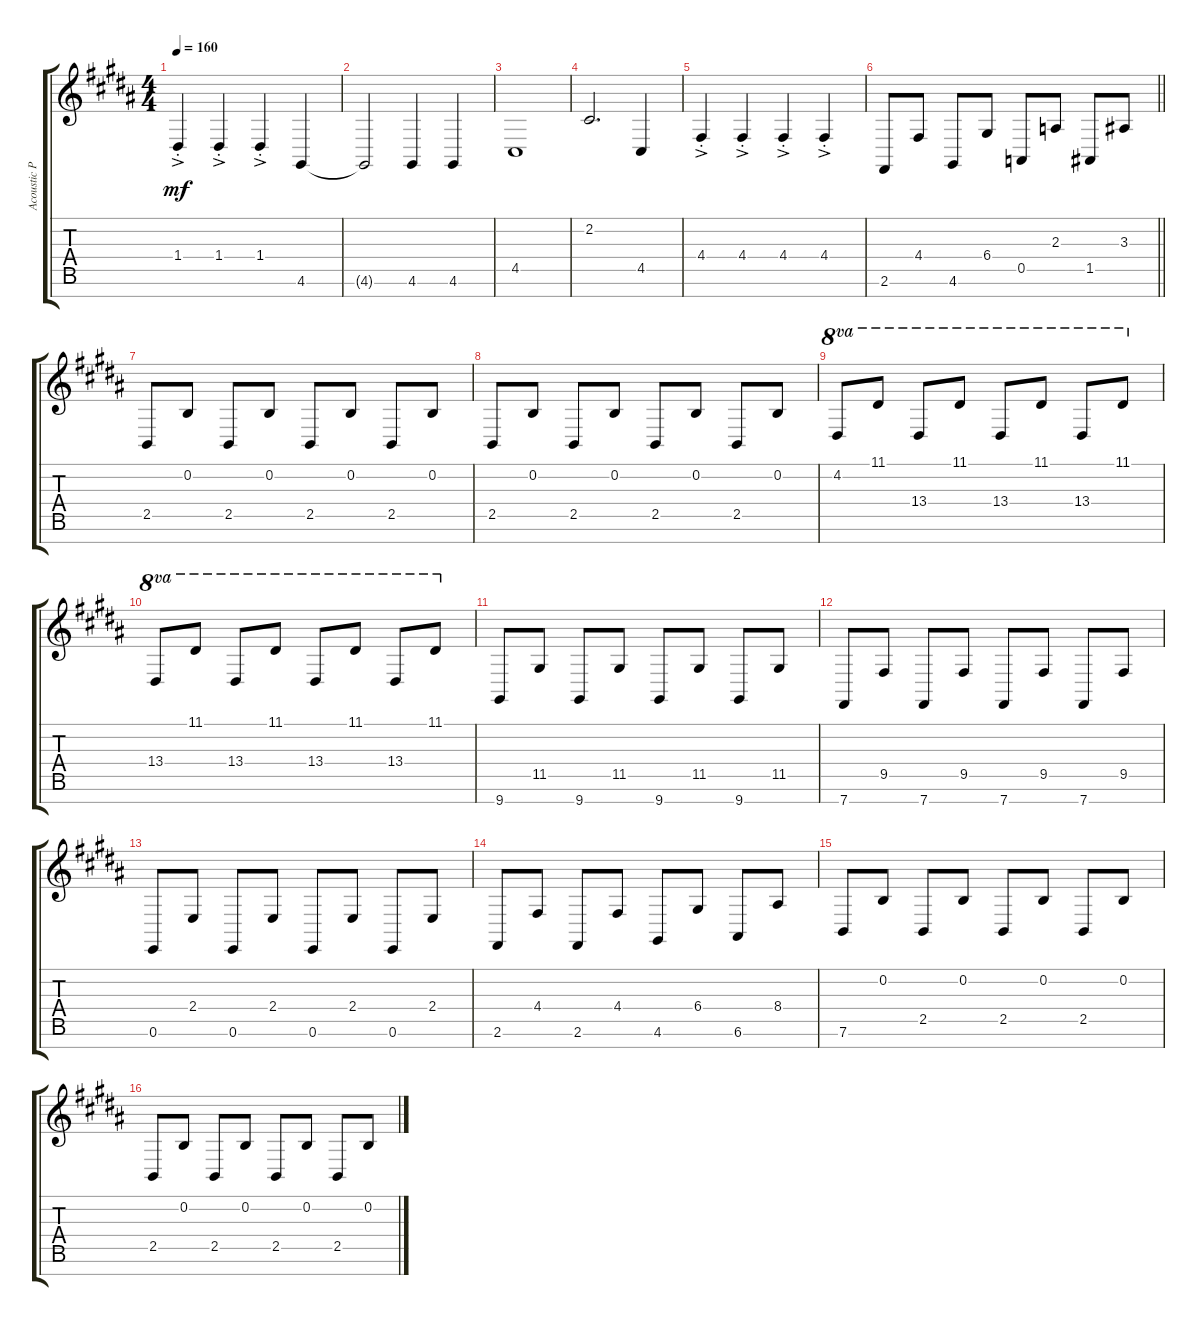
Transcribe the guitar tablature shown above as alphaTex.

\track ("Acoustic Piano (Staff 2)" "Acoustic P") {instrument acousticgrandpiano}
\staff {score tabs}
\tuning (E4 B3 G3 D3 A2 E2 B1) {hide}
\ts (4 4)
\tempo 160
\clef g2
\ks b
1.4{ac st}.4{dy mf} 1.4{ac st}.4 1.4{ac st}.4 4.6.4 |
4.6{t}.2 4.6.4 4.6.4 |
4.5.1 |
2.2.2{d} 4.5.4 |
4.4{ac st}.4 4.4{ac st}.4 4.4{ac st}.4 4.4{ac st}.4 |
\barLineRight lightlight
2.6.8 4.4.8 4.6.8 6.4.8 0.5.8 2.3.8 1.5.8 3.3.8 |
\section ("" "")
2.5.8 0.2.8 2.5.8 0.2.8 2.5.8 0.2.8 2.5.8 0.2.8 |
2.5.8 0.2.8 2.5.8 0.2.8 2.5.8 0.2.8 2.5.8 0.2.8 |
4.2.8{ot 8va} 11.1.8{ot 8va} 13.4.8{ot 8va} 11.1.8{ot 8va} 13.4.8{ot 8va} 11.1.8{ot 8va} 13.4.8{ot 8va} 11.1.8{ot 8va} |
13.4.8{ot 8va} 11.1.8{ot 8va} 13.4.8{ot 8va} 11.1.8{ot 8va} 13.4.8{ot 8va} 11.1.8{ot 8va} 13.4.8{ot 8va} 11.1.8{ot 8va} |
9.7.8 11.5.8 9.7.8 11.5.8 9.7.8 11.5.8 9.7.8 11.5.8 |
7.7.8 9.5.8 7.7.8 9.5.8 7.7.8 9.5.8 7.7.8 9.5.8 |
0.6.8 2.4.8 0.6.8 2.4.8 0.6.8 2.4.8 0.6.8 2.4.8 |
2.6.8 4.4.8 2.6.8 4.4.8 4.6.8 6.4.8 6.6.8 8.4.8 |
7.6.8 0.2.8 2.5.8 0.2.8 2.5.8 0.2.8 2.5.8 0.2.8 |
2.5.8 0.2.8 2.5.8 0.2.8 2.5.8 0.2.8 2.5.8 0.2.8
